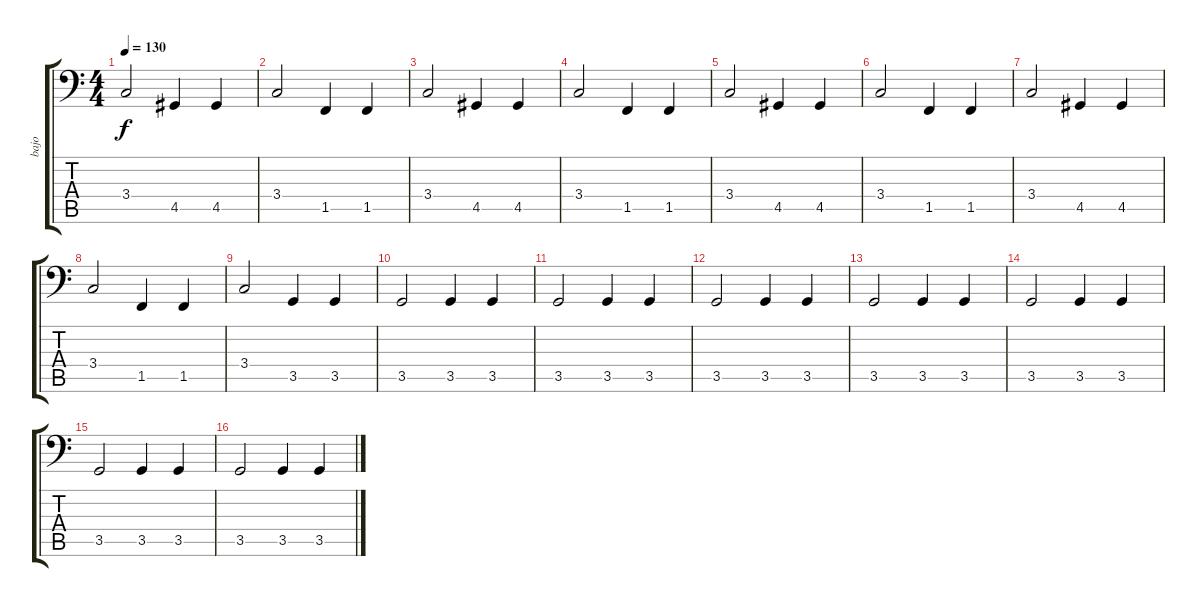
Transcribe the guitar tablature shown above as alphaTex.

\track ("bajo" "bajo") {instrument electricbassfinger}
\staff {score tabs}
\tuning (C3 G2 D2 A1 E1 B0) {hide}
\ts (4 4)
\tempo 130
\clef f4
\ks c
3.4.2{dy f} 4.5.4 4.5.4 |
3.4.2 1.5.4 1.5.4 |
3.4.2 4.5.4 4.5.4 |
3.4.2 1.5.4 1.5.4 |
3.4.2 4.5.4 4.5.4 |
3.4.2 1.5.4 1.5.4 |
3.4.2 4.5.4 4.5.4 |
3.4.2 1.5.4 1.5.4 |
3.4.2 3.5.4 3.5.4 |
3.5.2 3.5.4 3.5.4 |
3.5.2 3.5.4 3.5.4 |
3.5.2 3.5.4 3.5.4 |
3.5.2 3.5.4 3.5.4 |
3.5.2 3.5.4 3.5.4 |
3.5.2 3.5.4 3.5.4 |
3.5.2 3.5.4 3.5.4
